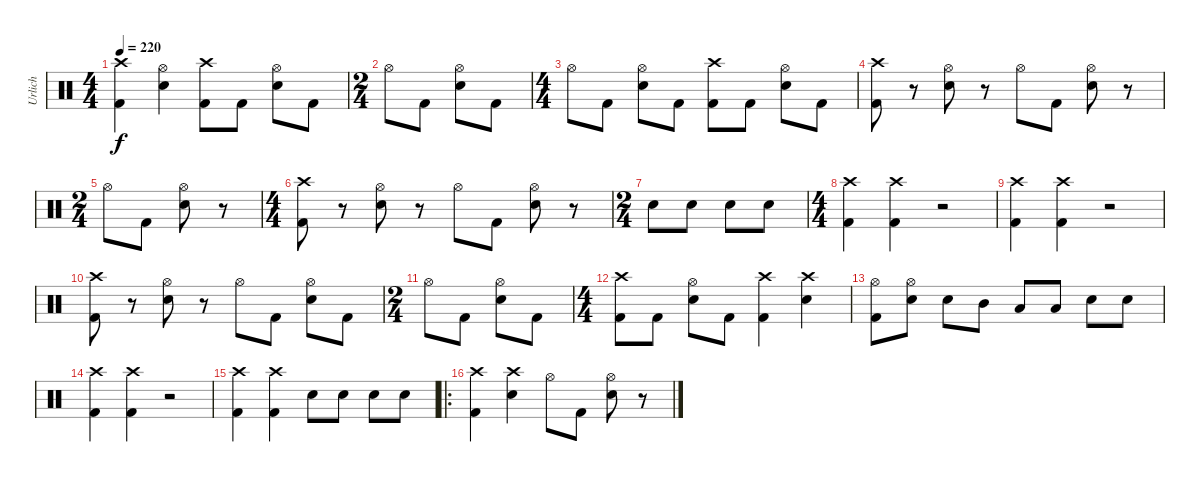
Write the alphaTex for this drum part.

\track ("Urlich" "Urlich") {instrument percussion}
\staff {score}
\articulation defaults
\ts (4 4)
\tempo 220
\clef neutral
\ks c
("Crash high (hit)" "Kick (hit) 2").4{dy f} ("Hi-Hat (open)" "Snare (hit) 2").4 ("Crash high (hit)" "Kick (hit) 2").8 "Kick (hit) 2".8 ("Hi-Hat (open)" "Snare (hit) 2").8 "Kick (hit) 2".8 |
\ts (2 4)
"Hi-Hat (open)".8 "Kick (hit) 2".8 ("Hi-Hat (open)" "Snare (hit) 2").8 "Kick (hit) 2".8 |
\ts (4 4)
"Hi-Hat (open)".8 "Kick (hit) 2".8 ("Hi-Hat (open)" "Snare (hit) 2").8 "Kick (hit) 2".8 ("Crash high (hit)" "Kick (hit) 2").8 "Kick (hit) 2".8 ("Hi-Hat (open)" "Snare (hit) 2").8 "Kick (hit) 2".8 |
("Crash high (hit)" "Kick (hit) 2").8 r.8 ("Hi-Hat (open)" "Snare (hit) 2").8 r.8 "Hi-Hat (open)".8 "Kick (hit) 2".8 ("Hi-Hat (open)" "Snare (hit) 2").8 r.8 |
\ts (2 4)
"Hi-Hat (open)".8 "Kick (hit) 2".8 ("Hi-Hat (open)" "Snare (hit) 2").8 r.8 |
\ts (4 4)
("Crash high (hit)" "Kick (hit) 2").8 r.8 ("Hi-Hat (open)" "Snare (hit) 2").8 r.8 "Hi-Hat (open)".8 "Kick (hit) 2".8 ("Hi-Hat (open)" "Snare (hit) 2").8 r.8 |
\ts (2 4)
"Snare (hit) 2".8 "Snare (hit) 2".8 "Snare (hit) 2".8 "Snare (hit) 2".8 |
\ts (4 4)
("Crash high (hit)" "Kick (hit) 2").4 ("Crash high (hit)" "Kick (hit) 2").4 r.2 |
("Crash high (hit)" "Kick (hit) 2").4 ("Crash high (hit)" "Kick (hit) 2").4 r.2 |
("Crash high (hit)" "Kick (hit) 2").8 r.8 ("Hi-Hat (open)" "Snare (hit) 2").8 r.8 "Hi-Hat (open)".8 "Kick (hit) 2".8 ("Snare (hit) 2" "Hi-Hat (open)").8 "Kick (hit) 2".8 |
\ts (2 4)
"Hi-Hat (open)".8 "Kick (hit) 2".8 ("Hi-Hat (open)" "Snare (hit) 2").8 "Kick (hit) 2".8 |
\ts (4 4)
("Crash high (hit)" "Kick (hit) 2").8 "Kick (hit) 2".8 ("Hi-Hat (open)" "Snare (hit) 2").8 "Kick (hit) 2".8 ("Crash high (hit)" "Kick (hit) 2").4 ("Crash high (hit)" "Snare (hit) 2").4 |
("Hi-Hat (open)" "Kick (hit) 2").8 ("Hi-Hat (open)" "Snare (hit) 2").8 "Snare (hit) 2".8 "Mid Tom (hit)".8 "Low Tom (hit)".8 "Low Tom (hit)".8 "Snare (hit) 2".8 "Snare (hit) 2".8 |
("Crash high (hit)" "Kick (hit) 2").4 ("Crash high (hit)" "Kick (hit) 2").4 r.2 |
("Crash high (hit)" "Kick (hit) 2").4 ("Crash high (hit)" "Kick (hit) 2").4 "Snare (hit) 2".8 "Snare (hit) 2".8 "Snare (hit) 2".8 "Snare (hit) 2".8 |
\ro
("Crash high (hit)" "Kick (hit) 2").4 ("Crash high (hit)" "Snare (hit) 2").4 "Hi-Hat (open)".8 "Kick (hit) 2".8 ("Hi-Hat (open)" "Snare (hit) 2").8 r.8
